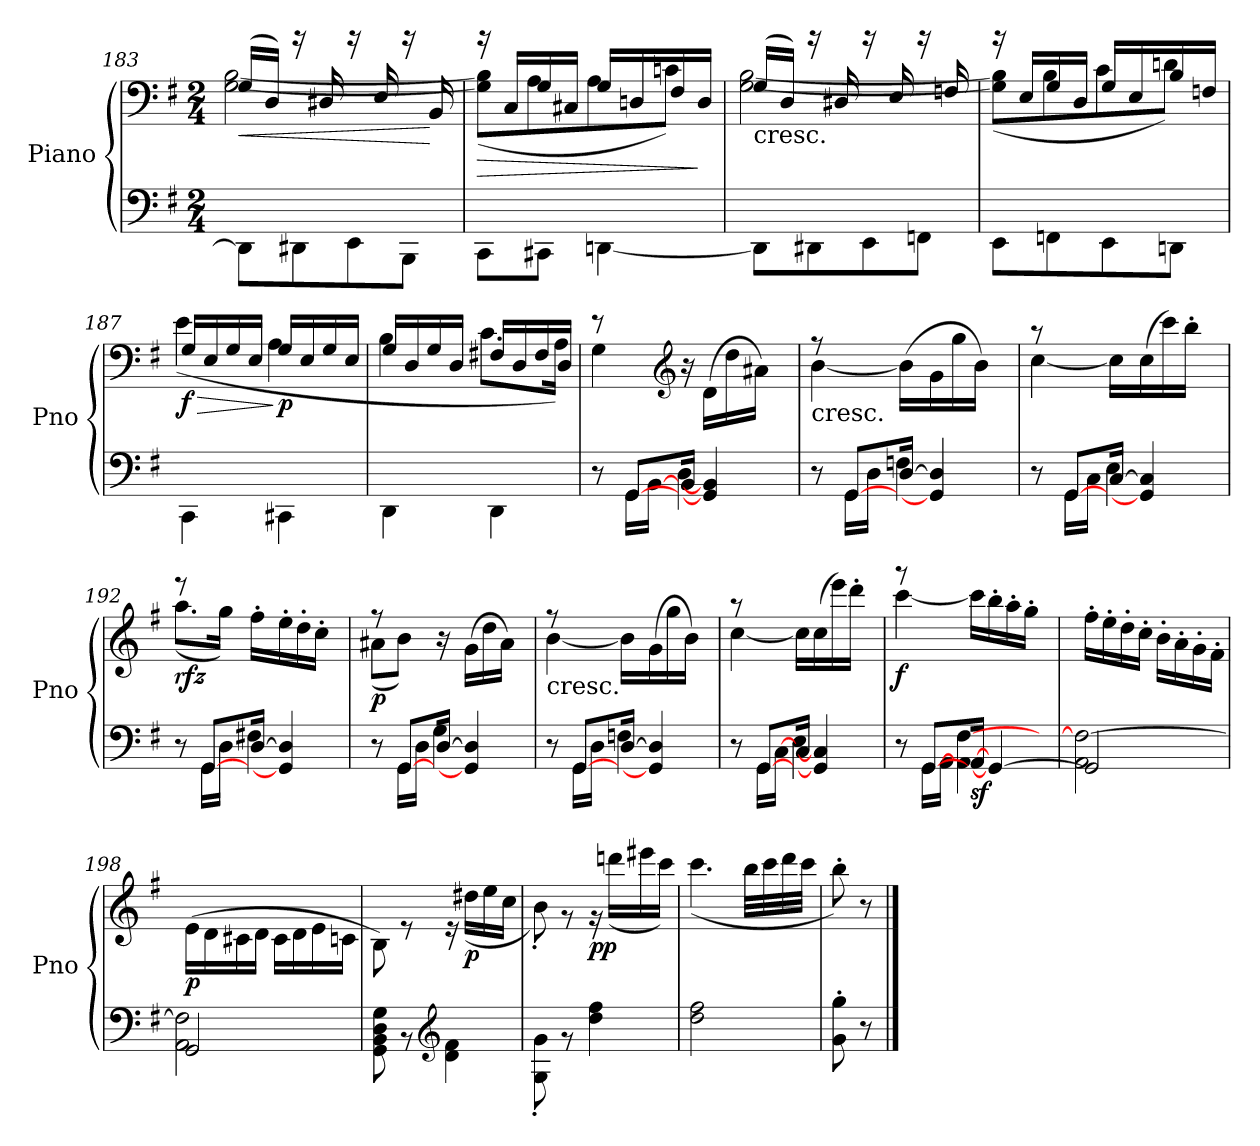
**kern	**kern	**dynam
*part1	*part1	*part1
*staff2	*staff1	*staff1/2
*I"Piano	*	*
*I'Pno	*	*
*clefF4	*clefF4	*
*k[f#]	*k[f#]	*
*G:	*G:	*
*M2/4	*M2/4	*
=183	=183	=183
*^	*	*
!	!	!	!LO:HP:b
*	*	*^	*
2ryy	8DD\L]	(>16G/LL	[2G\ [2B\	<
.	.	16D/JJ)	.	.
.	8DD#X\	16r	.	.
.	.	16D#X/	.	.
.	8EE\	16r	.	.
.	.	16E/	.	.
.	8BBB\J	16r	.	.
.	.	16BB/	.	[
=184	=184	=184	=184	=184
!	!	!	!	!LO:HP:b
2ryy	8CC\L	16r	(<8G\] 8B\]L	>
.	.	16C/LL	.	.
.	8CC#X\J	16G/	8A\	.
.	.	16C#X/JJ	.	.
.	[4DDn\	16G/LL	8A\	.
.	.	16Dn/	.	.
.	.	16F#/	8cn\J)	.
.	.	16D/JJ	.	]
!!LO:LB:g=z	!!
=185	=185	=185	=185	=185
!	!	!LO:TX:b:t=cresc.	!	!
2ryy	8DD\L]	(>16G/LL	[2G\ [2B\	.
.	.	16D/JJ)	.	.
.	8DD#X\	16r	.	.
.	.	16D#X/	.	.
.	8EE\	16r	.	.
.	.	16E/	.	.
.	8FFn\J	16r	.	.
.	.	16Fn/	.	.
=186	=186	=186	=186	=186
2ryy	8EE\L	16r	(<8G\] 8B\]L	.
.	.	16E/LL	.	.
.	8FFn\	16G/	8B\	.
.	.	16D/JJ	.	.
.	8EE\	16G/LL	8c\	.
.	.	16E/	.	.
.	8DDn\J	16B/	8dn\J)	.
.	.	16Fn/JJ	.	.
=187	=187	=187	=187	=187
!	!	!	!	!LO:HP:b
!	!	!	!	!LO:DY:n=1:b
2ryy	4CC\	16G/LL	(<4e\	> f
.	.	16E/	.	.
.	.	16G/	.	.
.	.	16E/JJ	.	.
!	!	!	!	!LO:DY:n=2:b
.	4CC#X\	16G/LL	4A\	] p
.	.	16E/	.	.
.	.	16G/	.	.
.	.	16E/JJ	.	.
=188	=188	=188	=188	=188
2ryy	4DD\	16G/LL	4B\	.
.	.	16D/	.	.
.	.	16G/	.	.
.	.	16D/JJ	.	.
.	4DD\	16F#X/LL	8.c\L	.
.	.	16D/	.	.
.	.	16F#/	.	.
.	.	16D/JJ	16A\Jk)	.
!!LO:LB:g=z	!!
=189	=189	=189	=189	=189
*	*^	*	*	*
8ryy	2ryy	8r	8r	4G\	.
[8GG/L	.	16GG\LL	16ryy	.	.
.	.	[16BB\JJ	4.ryy	.	.
*	*	*	*clefG2	*	*
16BB/Jk	.	4D\	.	16r	.
4GG/] 4BB/]	.	.	.	(<16d\LL	.
.	.	.	.	16dd\	.
.	.	.	.	16a#X\JJ)	.
.	16ryy	16ryy	.	16ryy	.
=190	=190	=190	=190	=190	=190
!	!	!	!LO:TX:b:t=cresc.	!	!
8ryy	2ryy	8r	8r	[4b\	.
[8GG/L	.	16GG\LL	16ryy	.	.
.	.	16D\JJ	4.ryy	.	.
[16D/Jk	.	4Fn\	.	(<16b\LL]	.
4GG/] 4D/]	.	.	.	16g\	.
.	.	.	.	16gg\	.
.	.	.	.	16b\JJ)	.
.	16ryy	16ryy	.	16ryy	.
=191	=191	=191	=191	=191	=191
8ryy	2ryy	8r	8r	[4cc\	.
[8GG/L	.	16GG\LL	16ryy	.	.
.	.	16C\JJ	4.ryy	.	.
[16C/Jk	.	4E\	.	16cc\LL]	.
4GG/] 4C/]	.	.	.	(<16cc\	.
.	.	.	.	16ccc\)	.
.	.	.	.	16bb'\JJ	.
.	16ryy	16ryy	.	16ryy	.
=192	=192	=192	=192	=192	=192
!	!	!	!	!	!LO:DY:b
8ryy	2ryy	8r	8r	(<8.aa\L	rfz
[8GG/L	.	16GG\LL	16ryy	.	.
.	.	16D\JJ	4.ryy	16gg\Jk)	.
[16D/Jk	.	4F#X\	.	16ff#'\LL	.
4GG/] 4D/]	.	.	.	16ee'\	.
.	.	.	.	16dd'\	.
.	.	.	.	16cc'\JJ	.
.	16ryy	16ryy	.	16ryy	.
=193	=193	=193	=193	=193	=193
!	!	!	!	!	!LO:DY:b
8ryy	2ryy	8r	8r	(<8a#X\L	p
[8GG/L	.	16GG\LL	16ryy	8b\J)	.
.	.	16D\JJ	4.ryy	.	.
[16D/Jk	.	4G\	.	16r	.
4GG/] 4D/]	.	.	.	(<16g\LL	.
.	.	.	.	16dd\	.
.	.	.	.	16a#\JJ)	.
.	16ryy	16ryy	.	16ryy	.
=194	=194	=194	=194	=194	=194
!	!	!	!LO:TX:b:t=cresc.	!	!
8ryy	2ryy	8r	8r	[4b\	.
[8GG/L	.	16GG\LL	16ryy	.	.
.	.	16D\JJ	4.ryy	.	.
[16D/Jk	.	4Fn\	.	16b\LL]	.
4GG/] 4D/]	.	.	.	(<16g\	.
.	.	.	.	16gg\	.
.	.	.	.	16b\JJ)	.
.	16ryy	16ryy	.	16ryy	.
!!LO:PB:g=z	!!
=195	=195	=195	=195	=195	=195
8ryy	2ryy	8r	8r	[4cc\	.
[8GG/L	.	16GG\LL	16ryy	.	.
.	.	[16C\JJ	4.ryy	.	.
16C/Jk	.	4E\	.	16cc\LL]	.
4GG/] 4C/]	.	.	.	(<16cc\	.
.	.	.	.	16eee\)	.
.	.	.	.	16ddd'\JJ	.
.	16ryy	16ryy	.	16ryy	.
=196	=196	=196	=196	=196	=196
!	!	!	!	!	!LO:DY:b
8ryy	2ryy	8r	8r	[4ccc\	f
[8GG/L	.	16GG\LL	16ryy	.	.
.	.	16AA\JJ	4.ryy	.	.
!	!	!	!	!	!LO:DY:b=2
[16AA/Jk	.	4AA\] [4F#\	.	16ccc\LL]	sf
4GG/_	.	.	.	16bb'\	.
.	.	.	.	16aa'\	.
.	.	.	.	16gg'\JJ	.
.	16ryy	16ryy	.	16ryy	.
=197	=197	=197	=197	=197	=197
!	!	!	!LO:TX:b:t=decresc.	!	!
*	*	*	*v	*v	*
2GG/]	2ryy	2AA\ 2F#\_	16ff#'\LL	.
.	.	.	16ee'\	.
.	.	.	16dd'\	.
.	.	.	16cc'\JJ	.
.	.	.	16b'\LL	.
.	.	.	16a'\	.
.	.	.	16g'\	.
.	.	.	16f#'\JJ	.
=198	=198	=198	=198	=198
!	!	!	!	!LO:DY:b
2GG/	2ryy	2AA\ 2F#\]	(<16e\LL	p
.	.	.	16d\	.
.	.	.	16c#X\	.
.	.	.	16d\JJ	.
.	.	.	16c#\LL	.
.	.	.	16d\	.
.	.	.	16e\	.
.	.	.	16cn\JJ	.
*	*v	*v	*	*
=199	=199	=199	=199
*	*	*^	*
2ryy	8GG\ 8BB\ 8D\ 8G\	2ryy	8B\)	.
.	8r	.	8r	.
*clefG2	*	*	*	*
.	4d\ 4f#\	.	16r	.
!	!	!	!	!LO:DY:b
.	.	.	(<16dd#X\LL	p
.	.	.	16ee\	.
.	.	.	16cc\JJ	.
!!LO:LB:g=z	!!
=200	=200	=200	=200	=200
2ryy	8G\' 8g\'	2ryy	8b'\)	.
.	8r	.	8r	.
!	!	!	!	!LO:DY:b
.	4dd\ 4ff#\	.	16r	pp
.	.	.	(<16dddn\LL	.
.	.	.	16eee#X\	.
.	.	.	16ccc\JJ)	.
=201	=201	=201	=201	=201
2ryy	2dd\ 2ff#\	2ryy	(<4.ccc\	.
.	.	.	32bb\LLL	.
.	.	.	32ccc\	.
.	.	.	32ddd\	.
.	.	.	32ccc\JJJ	.
=202	=202	=202	=202	=202
4ryy	8g\' 8gg\'	4ryy	8bb'\)	.
.	8r	.	8r	.
*v	*v	*	*	*
*	*v	*v	*
==	==	==
*-	*-	*-
